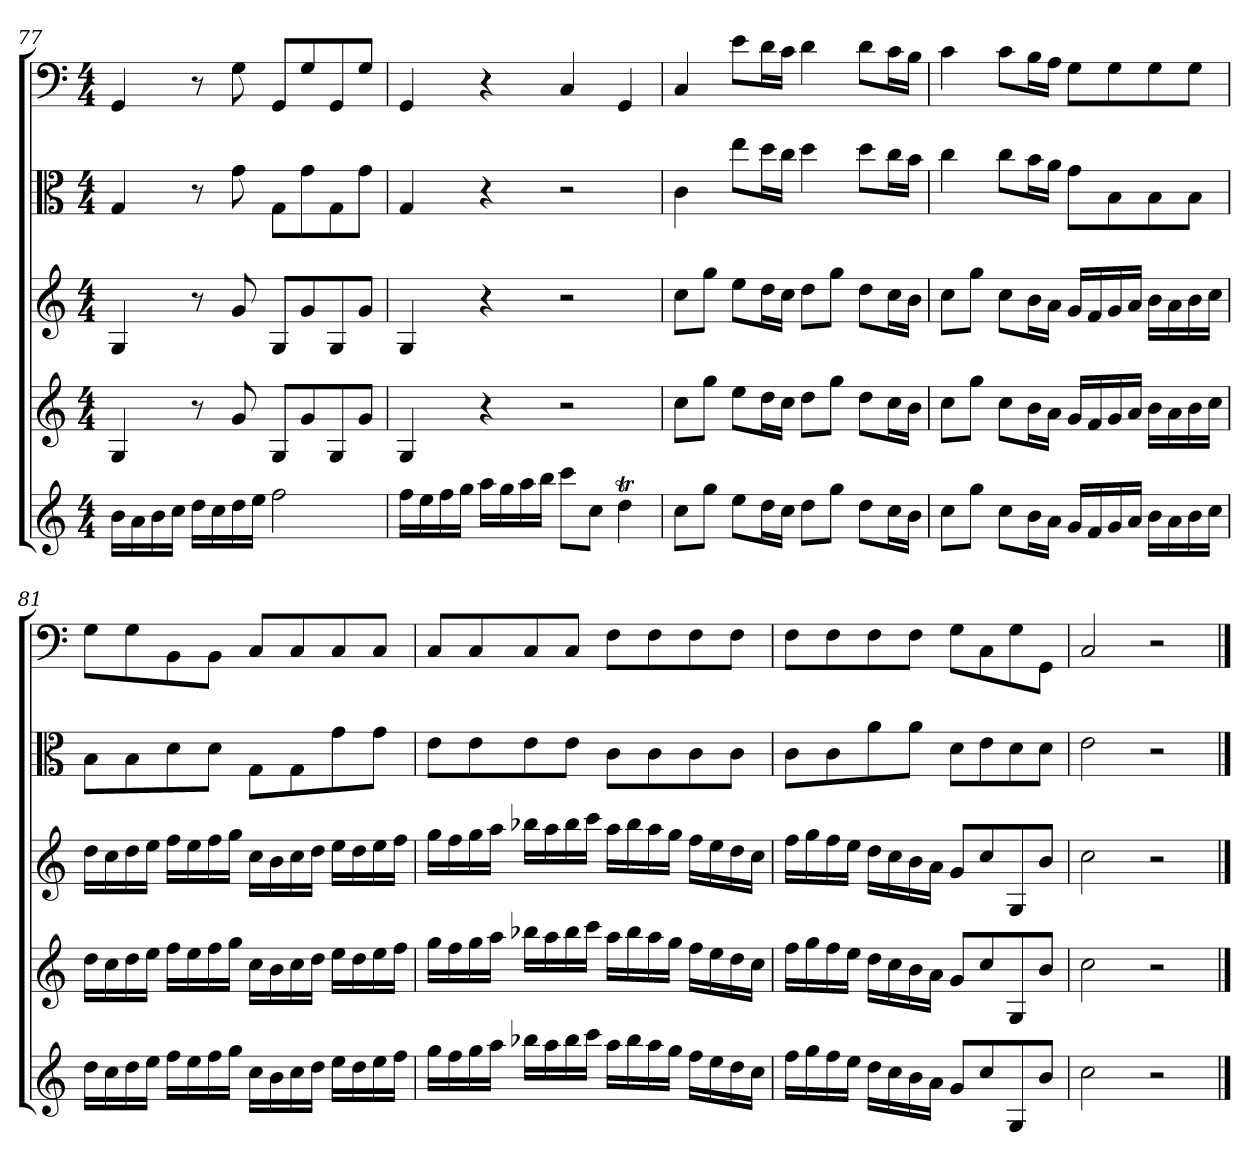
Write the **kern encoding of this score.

**kern	**kern	**kern	**kern	**kern
*part5	*part4	*part3	*part2	*part1
*staff5	*staff4	*staff3	*staff2	*staff1
*clefG2	*clefG2	*clefG2	*clefC3	*clefF4
*k[]	*k[]	*k[]	*k[]	*k[]
*C:	*C:	*C:	*C:	*C:
*M4/4	*M4/4	*M4/4	*M4/4	*M4/4
=77	=77	=77	=77	=77
16b\LL	4G/	4G/	4G/	4GG/
16a\	.	.	.	.
16b\	.	.	.	.
16cc\JJ	.	.	.	.
16dd\LL	8r	8r	8r	8r
16cc\	.	.	.	.
16dd\	8g/	8g/	8g\	8G\
16ee\JJ	.	.	.	.
2ff\	8G/L	8G/L	8G\L	8GG/L
.	8g/	8g/	8g\	8G/
.	8G/	8G/	8G\	8GG/
.	8g/J	8g/J	8g\J	8G/J
=78	=78	=78	=78	=78
16ff\LL	4G/	4G/	4G/	4GG/
16ee\	.	.	.	.
16ff\	.	.	.	.
16gg\JJ	.	.	.	.
16aa\LL	4r	4r	4r	4r
16gg\	.	.	.	.
16aa\	.	.	.	.
16bb\JJ	.	.	.	.
8ccc\L	2r	2r	2r	4C/
8cc\J	.	.	.	.
4ddT\	.	.	.	4GG/
=79	=79	=79	=79	=79
8cc\L	8cc\L	8cc\L	4c\	4C/
8gg\J	8gg\J	8gg\J	.	.
8ee\L	8ee\L	8ee\L	8ee\L	8e\L
16dd\L	16dd\L	16dd\L	16dd\L	16d\L
16cc\JJ	16cc\JJ	16cc\JJ	16cc\JJ	16c\JJ
8dd\L	8dd\L	8dd\L	4dd\	4d\
8gg\J	8gg\J	8gg\J	.	.
8dd\L	8dd\L	8dd\L	8dd\L	8d\L
16cc\L	16cc\L	16cc\L	16cc\L	16c\L
16b\JJ	16b\JJ	16b\JJ	16b\JJ	16B\JJ
=80	=80	=80	=80	=80
8cc\L	8cc\L	8cc\L	4cc\	4c\
8gg\J	8gg\J	8gg\J	.	.
8cc\L	8cc\L	8cc\L	8cc\L	8c\L
16b\L	16b\L	16b\L	16b\L	16B\L
16a\JJ	16a\JJ	16a\JJ	16a\JJ	16A\JJ
16g/LL	16g/LL	16g/LL	8g\L	8G\L
16f/	16f/	16f/	.	.
16g/	16g/	16g/	8B\	8G\
16a/JJ	16a/JJ	16a/JJ	.	.
16b\LL	16b\LL	16b\LL	8B\	8G\
16a\	16a\	16a\	.	.
16b\	16b\	16b\	8B\J	8G\J
16cc\JJ	16cc\JJ	16cc\JJ	.	.
=81	=81	=81	=81	=81
16dd\LL	16dd\LL	16dd\LL	8B\L	8G\L
16cc\	16cc\	16cc\	.	.
16dd\	16dd\	16dd\	8B\	8G\
16ee\JJ	16ee\JJ	16ee\JJ	.	.
16ff\LL	16ff\LL	16ff\LL	8d\	8BB\
16ee\	16ee\	16ee\	.	.
16ff\	16ff\	16ff\	8d\J	8BB\J
16gg\JJ	16gg\JJ	16gg\JJ	.	.
16cc\LL	16cc\LL	16cc\LL	8G\L	8C/L
16b\	16b\	16b\	.	.
16cc\	16cc\	16cc\	8G\	8C/
16dd\JJ	16dd\JJ	16dd\JJ	.	.
16ee\LL	16ee\LL	16ee\LL	8g\	8C/
16dd\	16dd\	16dd\	.	.
16ee\	16ee\	16ee\	8g\J	8C/J
16ff\JJ	16ff\JJ	16ff\JJ	.	.
=82	=82	=82	=82	=82
16gg\LL	16gg\LL	16gg\LL	8e\L	8C/L
16ff\	16ff\	16ff\	.	.
16gg\	16gg\	16gg\	8e\	8C/
16aa\JJ	16aa\JJ	16aa\JJ	.	.
16bb-X\LL	16bb-X\LL	16bb-X\LL	8e\	8C/
16aa\	16aa\	16aa\	.	.
16bb-\	16bb-\	16bb-\	8e\J	8C/J
16ccc\JJ	16ccc\JJ	16ccc\JJ	.	.
16aa\LL	16aa\LL	16aa\LL	8c\L	8F\L
16bb-\	16bb-\	16bb-\	.	.
16aa\	16aa\	16aa\	8c\	8F\
16gg\JJ	16gg\JJ	16gg\JJ	.	.
16ff\LL	16ff\LL	16ff\LL	8c\	8F\
16ee\	16ee\	16ee\	.	.
16dd\	16dd\	16dd\	8c\J	8F\J
16cc\JJ	16cc\JJ	16cc\JJ	.	.
=83	=83	=83	=83	=83
16ff\LL	16ff\LL	16ff\LL	8c\L	8F\L
16gg\	16gg\	16gg\	.	.
16ff\	16ff\	16ff\	8c\	8F\
16ee\JJ	16ee\JJ	16ee\JJ	.	.
16dd\LL	16dd\LL	16dd\LL	8a\	8F\
16cc\	16cc\	16cc\	.	.
16b\	16b\	16b\	8a\J	8F\J
16a\JJ	16a\JJ	16a\JJ	.	.
8g/L	8g/L	8g/L	8d\L	8G\L
8cc/	8cc/	8cc/	8e\	8C\
8G/	8G/	8G/	8d\	8G\
8b/J	8b/J	8b/J	8d\J	8GG\J
=84	=84	=84	=84	=84
2cc\	2cc\	2cc\	2e\	2C/
2r	2r	2r	2r	2r
==	==	==	==	==
*-	*-	*-	*-	*-
